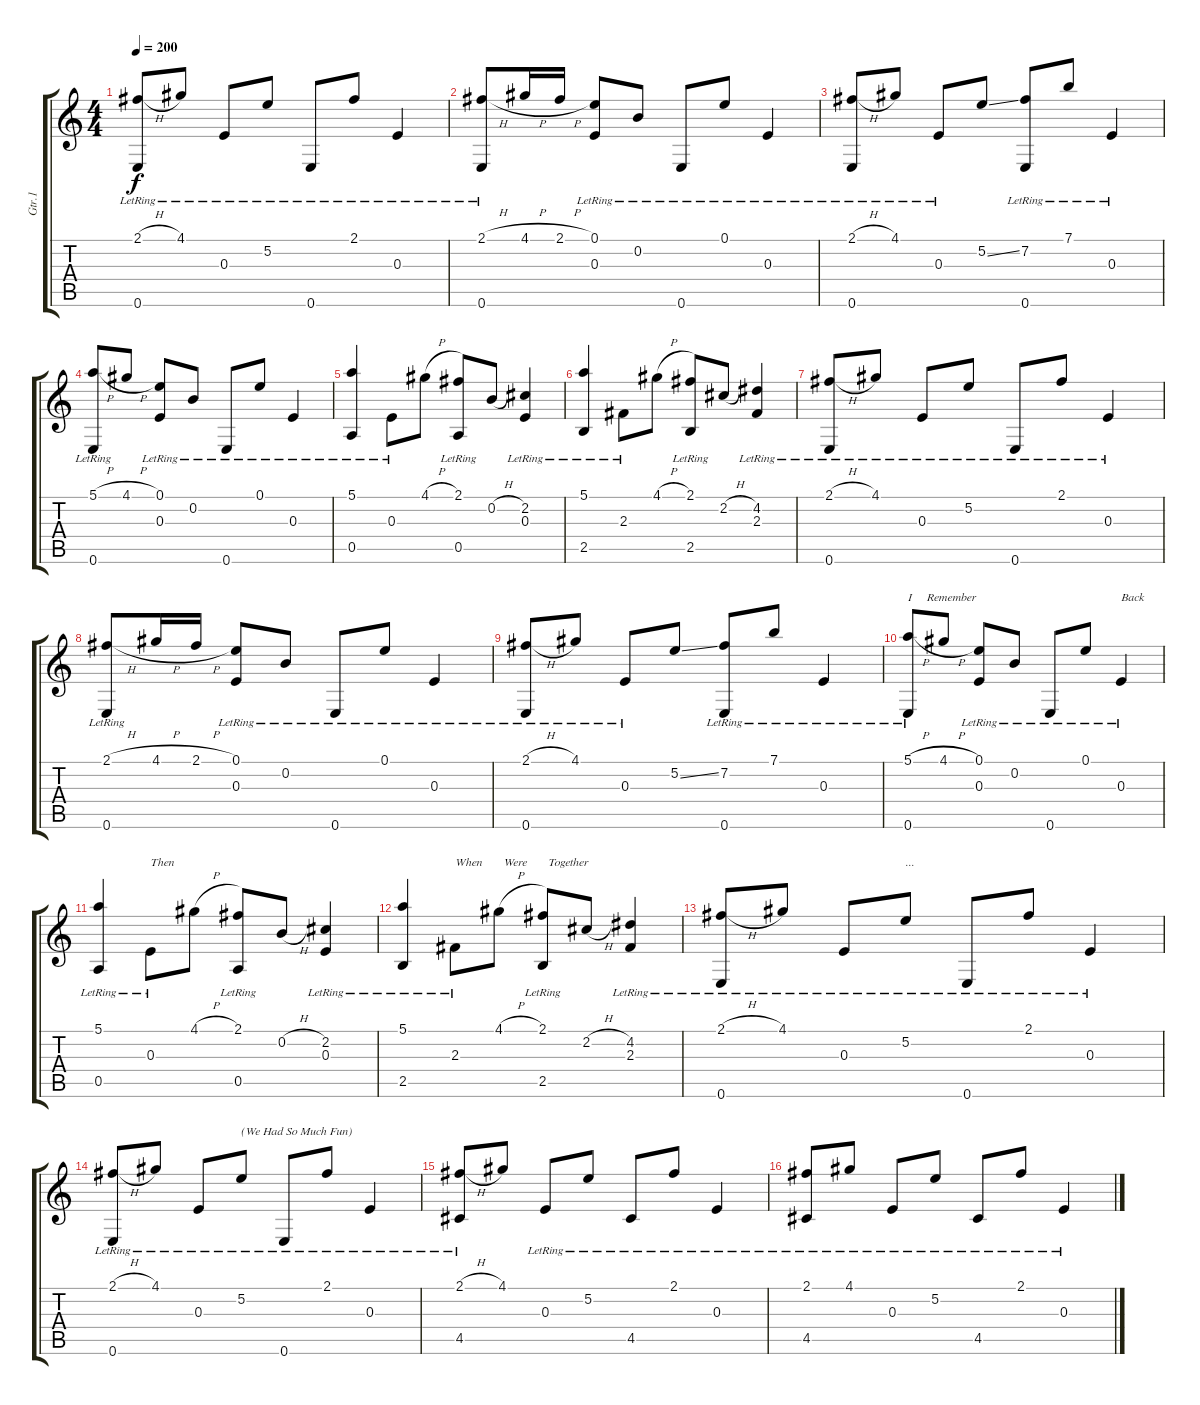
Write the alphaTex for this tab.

\track ("Gtr.1" "Gtr.1") {instrument acousticguitarsteel}
\staff {score tabs}
\tuning (E4 B3 E3 B2 A2 E2) {hide}
\ts (4 4)
\tempo 200
\clef g2
\ks c
(2.1{h} 0.6{lr}).8{dy f instrument acousticguitarsteel} 4.1{lr}.8 0.3{lr}.8 5.2{lr}.8 0.6{lr}.8 2.1{lr}.8 0.3{lr}.4 |
(2.1{h} 0.6{lr}).8 4.1{h}.16 2.1{h}.16 (0.1{lr} 0.3{lr}).8 0.2{lr}.8 0.6{lr}.8 0.1{lr}.8 0.3{lr}.4 |
(2.1{h} 0.6{lr}).8 4.1{lr}.8 0.3{lr}.8 5.2{ss}.8 (7.2{lr} 0.6{lr}).8 7.1{lr}.8 0.3{lr}.4 |
(5.1{h} 0.6{lr}).8 4.1{h}.8 (0.1{lr} 0.3{lr}).8 0.2{lr}.8 0.6{lr}.8 0.1{lr}.8 0.3{lr}.4 |
(5.1{lr} 0.5{lr}).4 0.3{lr}.8 4.1{h}.8 (2.1{lr} 0.5{lr}).8 0.2{h}.8 (2.2{lr} 0.3{lr}).4 |
(5.1{lr} 2.5{lr}).4 2.3{lr}.8 4.1{h}.8 (2.1{lr} 2.5{lr}).8 2.2{h}.8 (4.2{lr} 2.3{lr}).4 |
(2.1{h} 0.6{lr}).8 4.1{lr}.8 0.3{lr}.8 5.2{lr}.8 0.6{lr}.8 2.1{lr}.8 0.3{lr}.4 |
(2.1{h} 0.6{lr}).8 4.1{h}.16 2.1{h}.16 (0.1{lr} 0.3{lr}).8 0.2{lr}.8 0.6{lr}.8 0.1{lr}.8 0.3{lr}.4 |
(2.1{h} 0.6{lr}).8 4.1{lr}.8 0.3{lr}.8 5.2{ss}.8 (7.2{lr} 0.6{lr}).8 7.1{lr}.8 0.3{lr}.4 |
(5.1{h} 0.6{lr}).8{txt "I     Remember"} 4.1{h}.8 (0.1{lr} 0.3{lr}).8 0.2{lr}.8 0.6{lr}.8 0.1{lr}.8 0.3{lr}.4{txt "Back"} |
(5.1{lr} 0.5{lr}).4 0.3{lr}.8{txt "Then"} 4.1{h}.8 (2.1{lr} 0.5{lr}).8 0.2{h}.8 (2.2{lr} 0.3{lr}).4 |
(5.1{lr} 2.5{lr}).4 2.3{lr}.8{txt "When       Were       Together"} 4.1{h}.8 (2.1{lr} 2.5{lr}).8 2.2{h}.8 (4.2{lr} 2.3{lr}).4 |
(2.1{h} 0.6{lr}).8 4.1{lr}.8 0.3{lr}.8 5.2{lr}.8{txt "..."} 0.6{lr}.8 2.1{lr}.8 0.3{lr}.4 |
(2.1{h} 0.6{lr}).8 4.1{lr}.8 0.3{lr}.8 5.2{lr}.8{txt "(We Had So Much Fun)"} 0.6{lr}.8 2.1{lr}.8 0.3{lr}.4 |
(2.1{h} 4.5{lr}).8 4.1.8 0.3{lr}.8 5.2{lr}.8 4.5{lr}.8 2.1{lr}.8 0.3{lr}.4 |
(2.1{lr} 4.5{lr}).8 4.1{lr}.8 0.3{lr}.8 5.2{lr}.8 4.5{lr}.8 2.1{lr}.8 0.3{lr}.4
